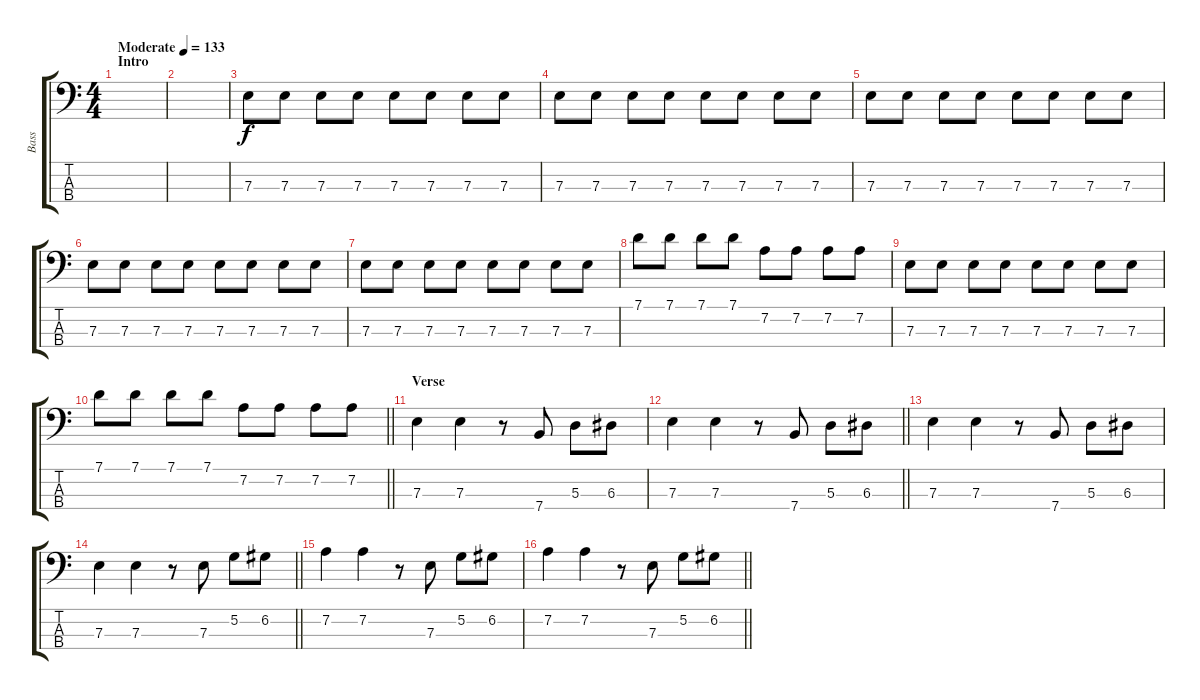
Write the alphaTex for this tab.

\track ("Bass" "Bass") {instrument electricbassfinger}
\staff {score tabs}
\tuning (G2 D2 A1 E1) {hide}
\ts (4 4)
\section ("" "Intro")
\tempo (133 "Moderate")
\clef f4
\ks c
|
|
7.3.8 7.3.8 7.3.8 7.3.8 7.3.8 7.3.8 7.3.8 7.3.8 |
7.3.8 7.3.8 7.3.8 7.3.8 7.3.8 7.3.8 7.3.8 7.3.8 |
7.3.8 7.3.8 7.3.8 7.3.8 7.3.8 7.3.8 7.3.8 7.3.8 |
7.3.8 7.3.8 7.3.8 7.3.8 7.3.8 7.3.8 7.3.8 7.3.8 |
7.3.8 7.3.8 7.3.8 7.3.8 7.3.8 7.3.8 7.3.8 7.3.8 |
7.1.8 7.1.8 7.1.8 7.1.8 7.2.8 7.2.8 7.2.8 7.2.8 |
7.3.8 7.3.8 7.3.8 7.3.8 7.3.8 7.3.8 7.3.8 7.3.8 |
\barLineRight lightlight
7.1.8 7.1.8 7.1.8 7.1.8 7.2.8 7.2.8 7.2.8 7.2.8 |
\section ("" "Verse")
7.3.4{dy f} 7.3.4 r.8 7.4.8 5.3.8 6.3.8 |
\barLineRight lightlight
7.3.4 7.3.4 r.8 7.4.8 5.3.8 6.3.8 |
7.3.4 7.3.4 r.8 7.4.8 5.3.8 6.3.8 |
\barLineRight lightlight
7.3.4 7.3.4 r.8 7.3.8 5.2.8 6.2.8 |
7.2.4 7.2.4 r.8 7.3.8 5.2.8 6.2.8 |
\barLineRight lightlight
7.2.4 7.2.4 r.8 7.3.8 5.2.8 6.2.8
